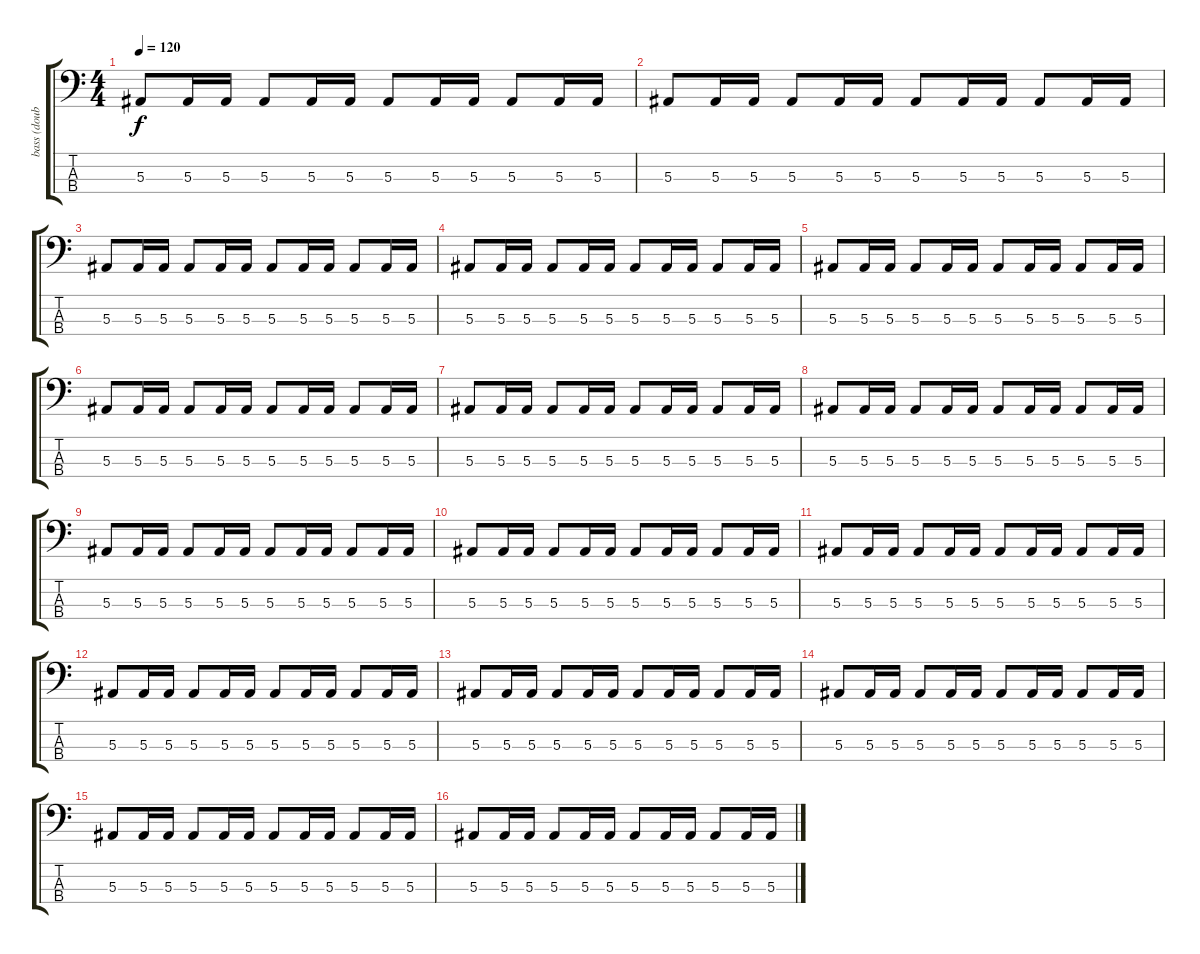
\track ("bass (double tracked)" "bass (doub") {instrument electricbasspick}
\staff {score tabs}
\tuning (Eb2 Bb1 F1 C1) {hide}
\ts (4 4)
\tempo 120
\clef f4
\ks c
5.3.8{dy f} 5.3.16 5.3.16 5.3.8 5.3.16 5.3.16 5.3.8 5.3.16 5.3.16 5.3.8 5.3.16 5.3.16 |
5.3.8 5.3.16 5.3.16 5.3.8 5.3.16 5.3.16 5.3.8 5.3.16 5.3.16 5.3.8 5.3.16 5.3.16 |
5.3.8 5.3.16 5.3.16 5.3.8 5.3.16 5.3.16 5.3.8 5.3.16 5.3.16 5.3.8 5.3.16 5.3.16 |
5.3.8 5.3.16 5.3.16 5.3.8 5.3.16 5.3.16 5.3.8 5.3.16 5.3.16 5.3.8 5.3.16 5.3.16 |
5.3.8 5.3.16 5.3.16 5.3.8 5.3.16 5.3.16 5.3.8 5.3.16 5.3.16 5.3.8 5.3.16 5.3.16 |
5.3.8 5.3.16 5.3.16 5.3.8 5.3.16 5.3.16 5.3.8 5.3.16 5.3.16 5.3.8 5.3.16 5.3.16 |
5.3.8 5.3.16 5.3.16 5.3.8 5.3.16 5.3.16 5.3.8 5.3.16 5.3.16 5.3.8 5.3.16 5.3.16 |
5.3.8 5.3.16 5.3.16 5.3.8 5.3.16 5.3.16 5.3.8 5.3.16 5.3.16 5.3.8 5.3.16 5.3.16 |
5.3.8 5.3.16 5.3.16 5.3.8 5.3.16 5.3.16 5.3.8 5.3.16 5.3.16 5.3.8 5.3.16 5.3.16 |
5.3.8 5.3.16 5.3.16 5.3.8 5.3.16 5.3.16 5.3.8 5.3.16 5.3.16 5.3.8 5.3.16 5.3.16 |
5.3.8 5.3.16 5.3.16 5.3.8 5.3.16 5.3.16 5.3.8 5.3.16 5.3.16 5.3.8 5.3.16 5.3.16 |
5.3.8 5.3.16 5.3.16 5.3.8 5.3.16 5.3.16 5.3.8 5.3.16 5.3.16 5.3.8 5.3.16 5.3.16 |
5.3.8 5.3.16 5.3.16 5.3.8 5.3.16 5.3.16 5.3.8 5.3.16 5.3.16 5.3.8 5.3.16 5.3.16 |
5.3.8 5.3.16 5.3.16 5.3.8 5.3.16 5.3.16 5.3.8 5.3.16 5.3.16 5.3.8 5.3.16 5.3.16 |
5.3.8 5.3.16 5.3.16 5.3.8 5.3.16 5.3.16 5.3.8 5.3.16 5.3.16 5.3.8 5.3.16 5.3.16 |
5.3.8 5.3.16 5.3.16 5.3.8 5.3.16 5.3.16 5.3.8 5.3.16 5.3.16 5.3.8 5.3.16 5.3.16
